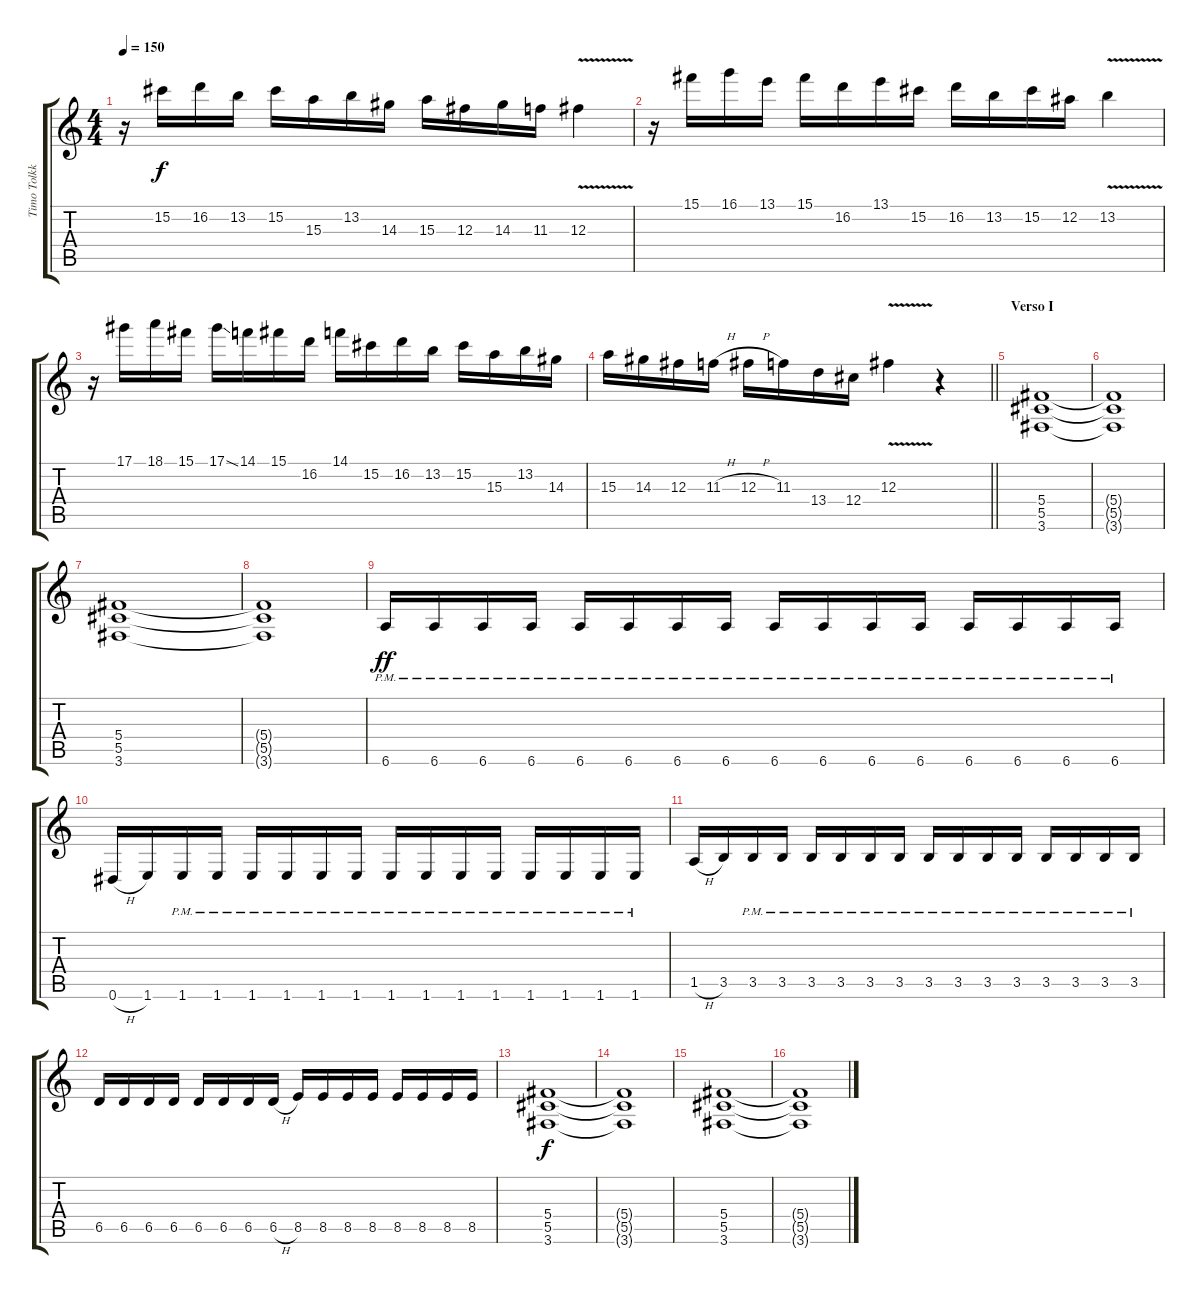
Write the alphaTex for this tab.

\track ("Timo Tolkki" "Timo Tolkk") {instrument distortionguitar}
\staff {score tabs}
\tuning (Eb4 Bb3 Gb3 Db3 Ab2 Eb2) {hide}
\ts (4 4)
\tempo 150
\clef g2
\ks c
r.16{dy f} 15.2.16 16.2.16 13.2.16 15.2.16 15.3.16 13.2.16 14.3.16 15.3.16 12.3.16 14.3.16 11.3.16 12.3{v}.4 |
r.16 15.1.16 16.1.16 13.1.16 15.1.16 16.2.16 13.1.16 15.2.16 16.2.16 13.2.16 15.2.16 12.2.16 13.2{v}.4 |
r.16 17.1.16 18.1.16 15.1.16 17.1{ss}.16 14.1.16 15.1.16 16.2.16 14.1.16 15.2.16 16.2.16 13.2.16 15.2.16 15.3.16 13.2.16 14.3.16 |
\barLineRight lightlight
15.3.16 14.3.16 12.3.16 11.3{h}.16 12.3{h}.16 11.3.16 13.4.16 12.4.16 12.3{v}.4 r.4 |
\section ("" "Verso I")
(5.4 5.5 3.6).1{volume 14 instrument distortionguitar} |
(5.4{t} 5.5{t} 3.6{t}).1 |
(5.4 5.5 3.6).1 |
(5.4{t} 5.5{t} 3.6{t}).1 |
6.6{pm}.16{dy ff} 6.6{pm}.16 6.6{pm}.16 6.6{pm}.16 6.6{pm}.16 6.6{pm}.16 6.6{pm}.16 6.6{pm}.16 6.6{pm}.16 6.6{pm}.16 6.6{pm}.16 6.6{pm}.16 6.6{pm}.16 6.6{pm}.16 6.6{pm}.16 6.6{pm}.16 |
0.6{h}.16 1.6.16 1.6{pm}.16 1.6{pm}.16 1.6{pm}.16 1.6{pm}.16 1.6{pm}.16 1.6{pm}.16 1.6{pm}.16 1.6{pm}.16 1.6{pm}.16 1.6{pm}.16 1.6{pm}.16 1.6{pm}.16 1.6{pm}.16 1.6{pm}.16 |
1.5{h}.16 3.5.16 3.5{pm}.16 3.5{pm}.16 3.5{pm}.16 3.5{pm}.16 3.5{pm}.16 3.5{pm}.16 3.5{pm}.16 3.5{pm}.16 3.5{pm}.16 3.5{pm}.16 3.5{pm}.16 3.5{pm}.16 3.5{pm}.16 3.5{pm}.16 |
6.5.16 6.5.16 6.5.16 6.5.16 6.5.16 6.5.16 6.5.16 6.5{h}.16 8.5.16 8.5.16 8.5.16 8.5.16 8.5.16 8.5.16 8.5.16 8.5.16 |
(5.4 5.5 3.6).1{dy f} |
(5.4{t} 5.5{t} 3.6{t}).1 |
(5.4 5.5 3.6).1 |
(5.4{t} 5.5{t} 3.6{t}).1
